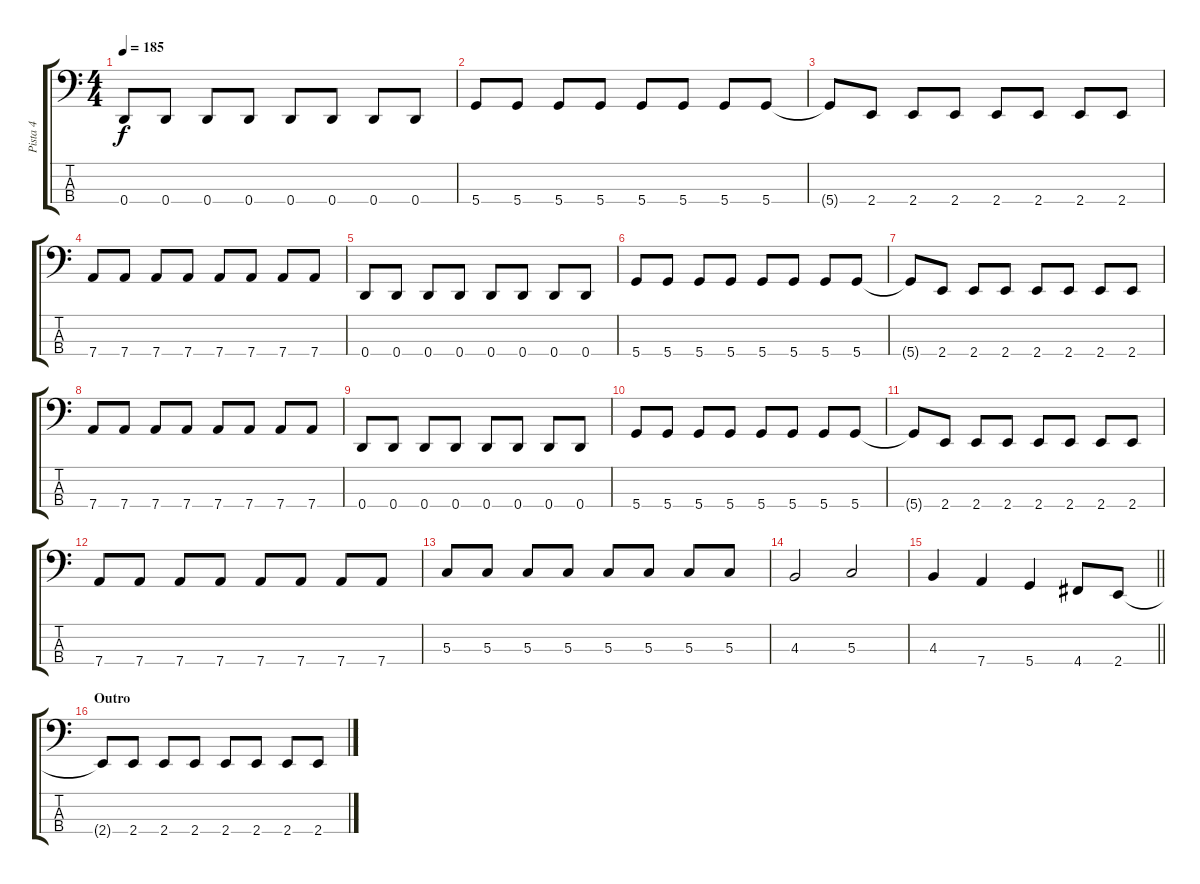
\track ("Pista 4" "Pista 4") {instrument electricbassfinger}
\staff {score tabs}
\tuning (F2 C2 G1 D1) {hide}
\ts (4 4)
\tempo 185
\clef f4
\ks c
0.4.8{dy f} 0.4.8 0.4.8 0.4.8 0.4.8 0.4.8 0.4.8 0.4.8 |
5.4.8 5.4.8 5.4.8 5.4.8 5.4.8 5.4.8 5.4.8 5.4.8 |
5.4{t}.8 2.4.8 2.4.8 2.4.8 2.4.8 2.4.8 2.4.8 2.4.8 |
7.4.8 7.4.8 7.4.8 7.4.8 7.4.8 7.4.8 7.4.8 7.4.8 |
0.4.8 0.4.8 0.4.8 0.4.8 0.4.8 0.4.8 0.4.8 0.4.8 |
5.4.8 5.4.8 5.4.8 5.4.8 5.4.8 5.4.8 5.4.8 5.4.8 |
5.4{t}.8 2.4.8 2.4.8 2.4.8 2.4.8 2.4.8 2.4.8 2.4.8 |
7.4.8 7.4.8 7.4.8 7.4.8 7.4.8 7.4.8 7.4.8 7.4.8 |
0.4.8 0.4.8 0.4.8 0.4.8 0.4.8 0.4.8 0.4.8 0.4.8 |
5.4.8 5.4.8 5.4.8 5.4.8 5.4.8 5.4.8 5.4.8 5.4.8 |
5.4{t}.8 2.4.8 2.4.8 2.4.8 2.4.8 2.4.8 2.4.8 2.4.8 |
7.4.8 7.4.8 7.4.8 7.4.8 7.4.8 7.4.8 7.4.8 7.4.8 |
5.3.8 5.3.8 5.3.8 5.3.8 5.3.8 5.3.8 5.3.8 5.3.8 |
4.3.2 5.3.2 |
\barLineRight lightlight
4.3.4 7.4.4 5.4.4 4.4.8 2.4.8 |
\section ("" "Outro")
2.4{t}.8 2.4.8 2.4.8 2.4.8 2.4.8 2.4.8 2.4.8 2.4.8
